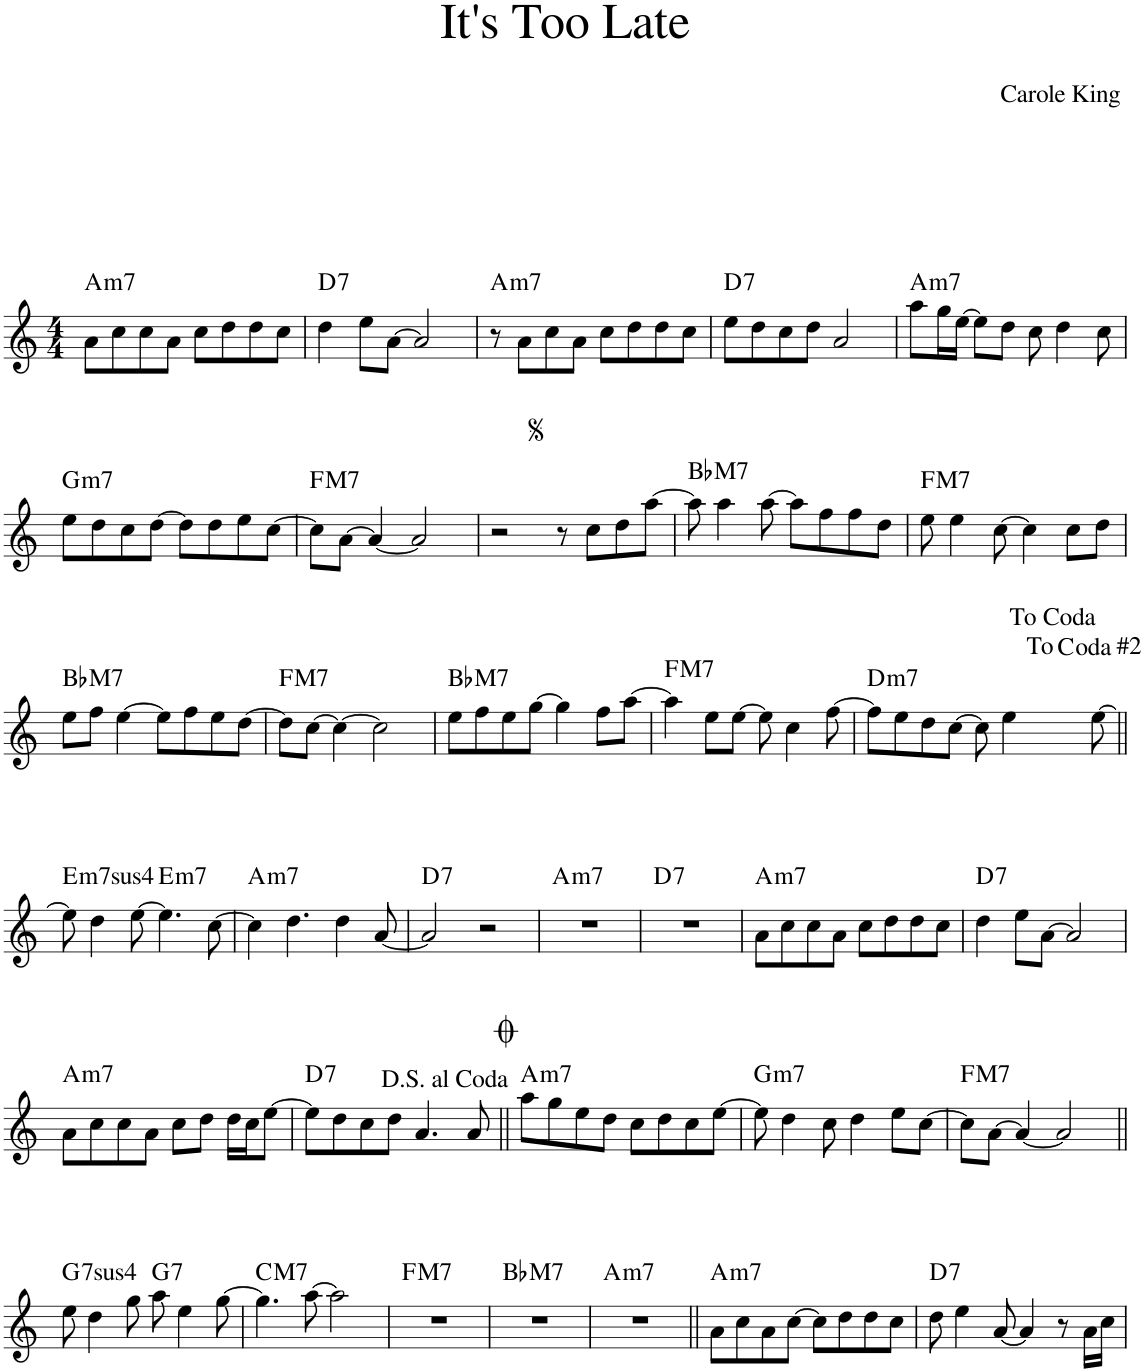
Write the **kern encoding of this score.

**kern	**harte
*part1	*part1
*staff1	*
*I"Piano	*
*I'Pno.	*
*clefG2	*
*k[]	*
*M4/4	*
=1	=1
!	!LO:H:kt=m7
8a\L	A:min7
8cc\	.
8cc\	.
8a\J	.
8cc\L	.
8dd\	.
8dd\	.
8cc\J	.
=2	=2
!	!LO:H:kt=7
4dd\	D:7
8ee\L	.
[8a\J	.
2a/]	.
=3	=3
!	!LO:H:kt=m7
8r	A:min7
8a\L	.
8cc\	.
8a\J	.
8cc\L	.
8dd\	.
8dd\	.
8cc\J	.
=4	=4
!	!LO:H:kt=7
8ee\L	D:7
8dd\	.
8cc\	.
8dd\J	.
2a/	.
=5	=5
!	!LO:H:kt=m7
8aa\L	A:min7
16gg\L	.
[16ee\JJ	.
8ee\L]	.
8dd\J	.
8cc\	.
4dd\	.
8cc\	.
!!LO:LB:g=z
=6	=6
!	!LO:H:kt=m7
8ee\L	G:min7
8dd\	.
8cc\	.
[8dd\J	.
8dd\L]	.
8dd\	.
8ee\	.
[8cc\J	.
=7	=7
!	!LO:H:kt=M7
8cc\L]	F:maj7
[8a\J	.
4a/_	.
2a/]	.
=8	=8
2r	.
8r	.
8cc\L	.
8dd\	.
[8aa\J	.
=9	=9
!	!LO:H:kt=M7
8aa\]	Bb:maj7
4aa\	.
[8aa\	.
8aa\L]	.
8ff\	.
8ff\	.
8dd\J	.
=10	=10
!	!LO:H:kt=M7
8ee\	F:maj7
4ee\	.
[8cc\	.
4cc\]	.
8cc\L	.
8dd\J	.
!!LO:LB:g=z
=11	=11
!	!LO:H:kt=M7
8ee\L	Bb:maj7
8ff\J	.
[4ee\	.
8ee\L]	.
8ff\	.
8ee\	.
[8dd\J	.
=12	=12
!	!LO:H:kt=M7
8dd\L]	F:maj7
[8cc\J	.
4cc\_	.
2cc\]	.
=13	=13
!	!LO:H:kt=M7
8ee\L	Bb:maj7
8ff\	.
8ee\	.
[8gg\J	.
4gg\]	.
8ff\L	.
[8aa\J	.
=14	=14
!	!LO:H:kt=M7
4aa\]	F:maj7
8ee\L	.
[8ee\J	.
8ee\]	.
4cc\	.
[8ff\	.
=15	=15
!	!LO:H:kt=m7
*^	*
8ff\L]	2.ryy	D:min7
8ee\	.	.
8dd\	.	.
[8cc\J	.	.
8cc\]	.	.
!	!	!LO:H:kt=To
4ee\	.	N
.	4ryy	C:dim
!	!	!LO:H:kt=#2
[8een\	.	N
!!LO:LB:g=z	!!
=16||	=16||	=16||
!	!	!LO:H:kt=74
*v	*v	*
8ee\]	E:sus4(7)
4ddn\	.
[8ee\	.
!	!LO:H:kt=m7
4.ee\]	E:min7
[8cc\	.
=17	=17
!	!LO:H:kt=m7
4cc\]	A:min7
4.dd\	.
4dd\	.
[8a/	.
=18	=18
!	!LO:H:kt=7
2a/]	D:7
2r	.
=19	=19
!	!LO:H:kt=m7
1r	A:min7
=20	=20
!	!LO:H:kt=7
1r	D:7
=21	=21
!	!LO:H:kt=m7
8a\L	A:min7
8cc\	.
8cc\	.
8a\J	.
8cc\L	.
8dd\	.
8dd\	.
8cc\J	.
=22	=22
!	!LO:H:kt=7
4dd\	D:7
8ee\L	.
[8a\J	.
2a/]	.
!!LO:LB:g=z
=23	=23
!	!LO:H:kt=m7
8a\L	A:min7
8cc\	.
8cc\	.
8a\J	.
8cc\L	.
8dd\J	.
16dd\LL	.
16cc\J	.
[8ee\J	.
=24	=24
!	!LO:H:kt=7
8ee\L]	D:7
8dd\	.
8cc\	.
8dd\J	.
4.a/	.
8a/	.
=25||	=25||
!	!LO:H:kt=m7
8aa\L	A:min7
8gg\	.
8ee\	.
8dd\J	.
8cc\L	.
8dd\	.
8cc\	.
[8ee\J	.
=26	=26
!	!LO:H:kt=m7
8ee\]	G:min7
4dd\	.
8cc\	.
4dd\	.
8ee\L	.
[8cc\J	.
=27	=27
!	!LO:H:kt=M7
8cc\L]	F:maj7
[8a\J	.
4a/_	.
2a/]	.
!!LO:LB:g=z
=28||	=28||
!	!LO:H:kt=74
8ee\	G:sus4(7)
4dd\	.
8gg\	.
!	!LO:H:kt=7
8aa\	G:7
4ee\	.
[8gg\	.
=29	=29
!	!LO:H:kt=M7
4.gg\]	C:maj7
[8aa\	.
2aa\]	.
=30	=30
!	!LO:H:kt=M7
1r	F:maj7
=31	=31
!	!LO:H:kt=M7
1r	Bb:maj7
=32	=32
!	!LO:H:kt=m7
1r	A:min7
=33||	=33||
!	!LO:H:kt=m7
8a\L	A:min7
8cc\	.
8a\	.
[8cc\J	.
8cc\L]	.
8dd\	.
8dd\	.
8cc\J	.
=34	=34
!	!LO:H:kt=7
8dd\	D:7
4ee\	.
[8a/	.
4a/]	.
8r	.
16a\LL	.
16cc\JJ	.
=	=
*-	*-
